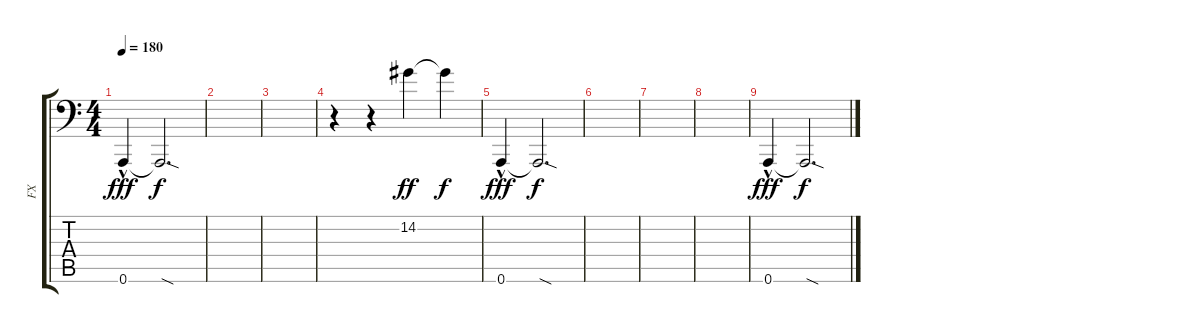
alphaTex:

\track ("FX" "FX") {instrument ocarina}
\staff {score tabs}
\tuning (B3 Gb3 D3 A2 E2 A1) {hide}
\ts (4 4)
\tempo 180
\clef f4
\ks c
0.6{hac}.4{dy fff} 0.6{sod t}.2{d dy f} |
|
|
r.4{instrument reversecymbal} r.4 14.2.4{dy ff} 14.2{t}.4{dy f} |
0.6{hac}.4{dy fff instrument ocarina} 0.6{sod t}.2{d dy f} |
|
|
|
0.6{hac}.4{dy fff} 0.6{sod t}.2{d dy f}
